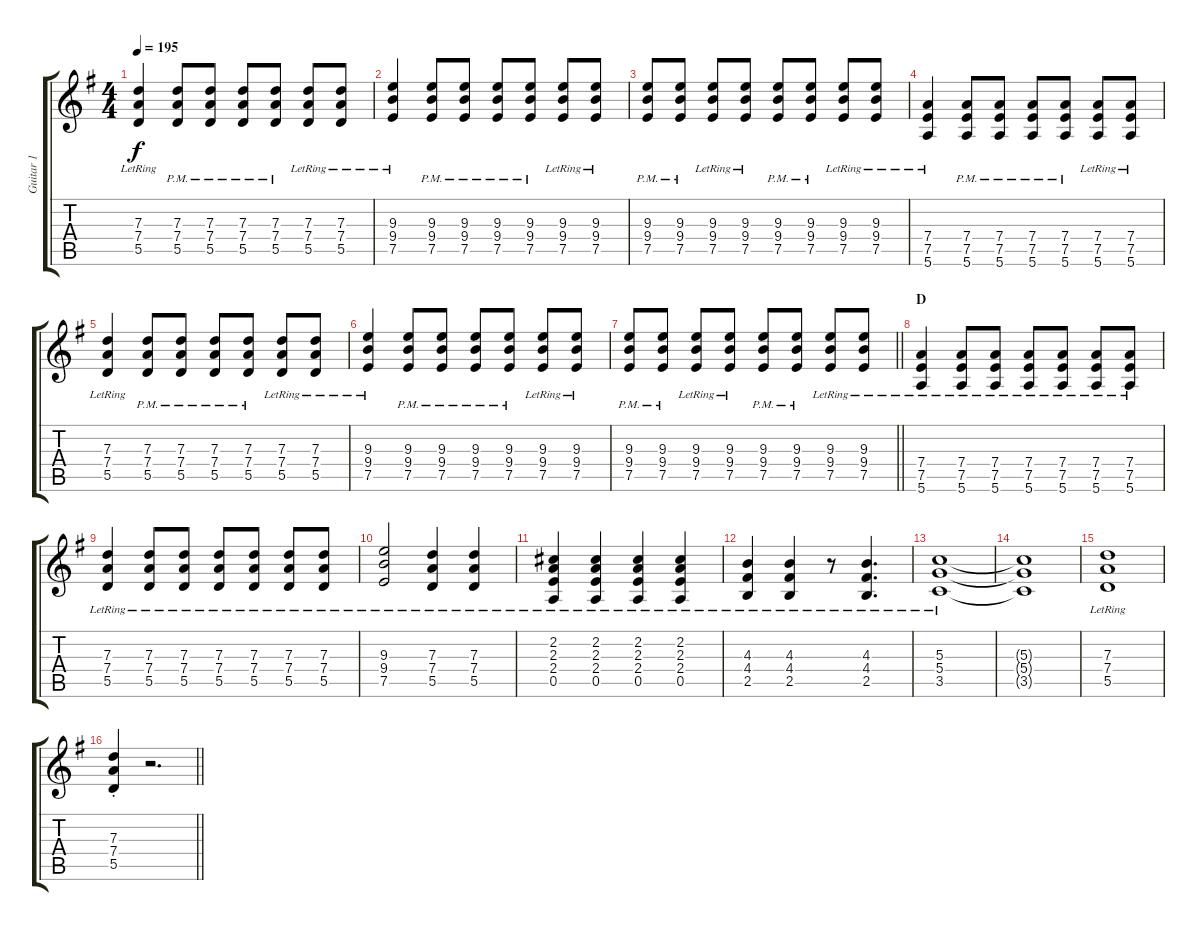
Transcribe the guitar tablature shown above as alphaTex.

\track ("Guitar 1" "Guitar 1") {instrument overdrivenguitar}
\staff {score tabs}
\tuning (E4 B3 G3 D3 A2 E2) {hide}
\ts (4 4)
\tempo 195
\clef g2
\ks g
(7.3{lr} 7.4{lr} 5.5{lr}).4{dy f instrument overdrivenguitar} (7.3{pm} 7.4{pm} 5.5{pm}).8{instrument electricguitarmuted} (7.3{pm} 7.4{pm} 5.5{pm}).8 (7.3{pm} 7.4{pm} 5.5{pm}).8 (7.3{pm} 7.4{pm} 5.5{pm}).8 (7.3{lr} 7.4{lr} 5.5{lr}).8{instrument overdrivenguitar} (7.3{lr} 7.4{lr} 5.5{lr}).8 |
(9.3{lr} 9.4{lr} 7.5{lr}).4{instrument overdrivenguitar} (9.3{pm} 9.4{pm} 7.5{pm}).8{instrument electricguitarmuted} (9.3{pm} 9.4{pm} 7.5{pm}).8 (9.3{pm} 9.4{pm} 7.5{pm}).8 (9.3{pm} 9.4{pm} 7.5{pm}).8 (9.3{lr} 9.4{lr} 7.5{lr}).8{instrument overdrivenguitar} (9.3{lr} 9.4{lr} 7.5{lr}).8 |
(9.3{pm} 9.4{pm} 7.5{pm}).8 (9.3{pm} 9.4{pm} 7.5{pm}).8{instrument electricguitarmuted} (9.3{lr} 9.4{lr} 7.5{lr}).8 (9.3{lr} 9.4{lr} 7.5{lr}).8 (9.3{pm} 9.4{pm} 7.5{pm}).8 (9.3{pm} 9.4{pm} 7.5{pm}).8 (9.3{lr} 9.4{lr} 7.5{lr}).8{instrument overdrivenguitar} (9.3{lr} 9.4{lr} 7.5{lr}).8 |
(7.4{lr} 7.5{lr} 5.6{lr}).4 (7.4{pm} 7.5{pm} 5.6{pm}).8{instrument electricguitarmuted} (7.4{pm} 7.5{pm} 5.6{pm}).8 (7.4{pm} 7.5{pm} 5.6{pm}).8 (7.4{pm} 7.5{pm} 5.6{pm}).8 (7.4{lr} 7.5{lr} 5.6{lr}).8{instrument overdrivenguitar} (7.4{lr} 7.5{lr} 5.6{lr}).8 |
(7.3{lr} 7.4{lr} 5.5{lr}).4 (7.3{pm} 7.4{pm} 5.5{pm}).8{instrument electricguitarmuted} (7.3{pm} 7.4{pm} 5.5{pm}).8 (7.3{pm} 7.4{pm} 5.5{pm}).8 (7.3{pm} 7.4{pm} 5.5{pm}).8 (7.3{lr} 7.4{lr} 5.5{lr}).8{instrument overdrivenguitar} (7.3{lr} 7.4{lr} 5.5{lr}).8 |
(9.3{lr} 9.4{lr} 7.5{lr}).4 (9.3{pm} 9.4{pm} 7.5{pm}).8{instrument electricguitarmuted} (9.3{pm} 9.4{pm} 7.5{pm}).8 (9.3{pm} 9.4{pm} 7.5{pm}).8 (9.3{pm} 9.4{pm} 7.5{pm}).8 (9.3{lr} 9.4{lr} 7.5{lr}).8{instrument overdrivenguitar} (9.3{lr} 9.4{lr} 7.5{lr}).8 |
\barLineRight lightlight
(9.3{pm} 9.4{pm} 7.5{pm}).8{instrument electricguitarmuted} (9.3{pm} 9.4{pm} 7.5{pm}).8 (9.3{lr} 9.4{lr} 7.5{lr}).8{instrument overdrivenguitar} (9.3{lr} 9.4{lr} 7.5{lr}).8 (9.3{pm} 9.4{pm} 7.5{pm}).8{instrument electricguitarmuted} (9.3{pm} 9.4{pm} 7.5{pm}).8 (9.3{lr} 9.4{lr} 7.5{lr}).8{instrument overdrivenguitar} (9.3{lr} 9.4{lr} 7.5{lr}).8 |
\section ("" "D")
(7.4{lr} 7.5{lr} 5.6{lr}).4{instrument overdrivenguitar} (7.4{lr} 7.5{lr} 5.6{lr}).8 (7.4{lr} 7.5{lr} 5.6{lr}).8 (7.4{lr} 7.5{lr} 5.6{lr}).8 (7.4{lr} 7.5{lr} 5.6{lr}).8 (7.4{lr} 7.5{lr} 5.6{lr}).8 (7.4{lr} 7.5{lr} 5.6{lr}).8 |
(7.3{lr} 7.4{lr} 5.5{lr}).4 (7.3{lr} 7.4{lr} 5.5{lr}).8 (7.3{lr} 7.4{lr} 5.5{lr}).8 (7.3{lr} 7.4{lr} 5.5{lr}).8 (7.3{lr} 7.4{lr} 5.5{lr}).8 (7.3{lr} 7.4{lr} 5.5{lr}).8 (7.3{lr} 7.4{lr} 5.5{lr}).8 |
(9.3{lr} 9.4{lr} 7.5{lr}).2 (7.3{lr} 7.4{lr} 5.5{lr}).4 (7.3{lr} 7.4{lr} 5.5{lr}).4 |
(2.2{lr} 2.3{lr} 2.4{lr} 0.5{lr}).4 (2.2{lr} 2.3{lr} 2.4{lr} 0.5{lr}).4 (2.2{lr} 2.3{lr} 2.4{lr} 0.5{lr}).4 (2.2{lr} 2.3{lr} 2.4{lr} 0.5{lr}).4 |
(4.3{lr} 4.4{lr} 2.5{lr}).4 (4.3{lr} 4.4{lr} 2.5{lr}).4 r.8 (4.3{lr} 4.4{lr} 2.5{lr}).4{d} |
(5.3{lr} 5.4{lr} 3.5{lr}).1 |
(5.3{t} 5.4{t} 3.5{t}).1 |
(7.3{lr} 7.4{lr} 5.5{lr}).1 |
\barLineRight lightlight
(7.3{st} 7.4{st} 5.5{st}).4 r.2{d}
